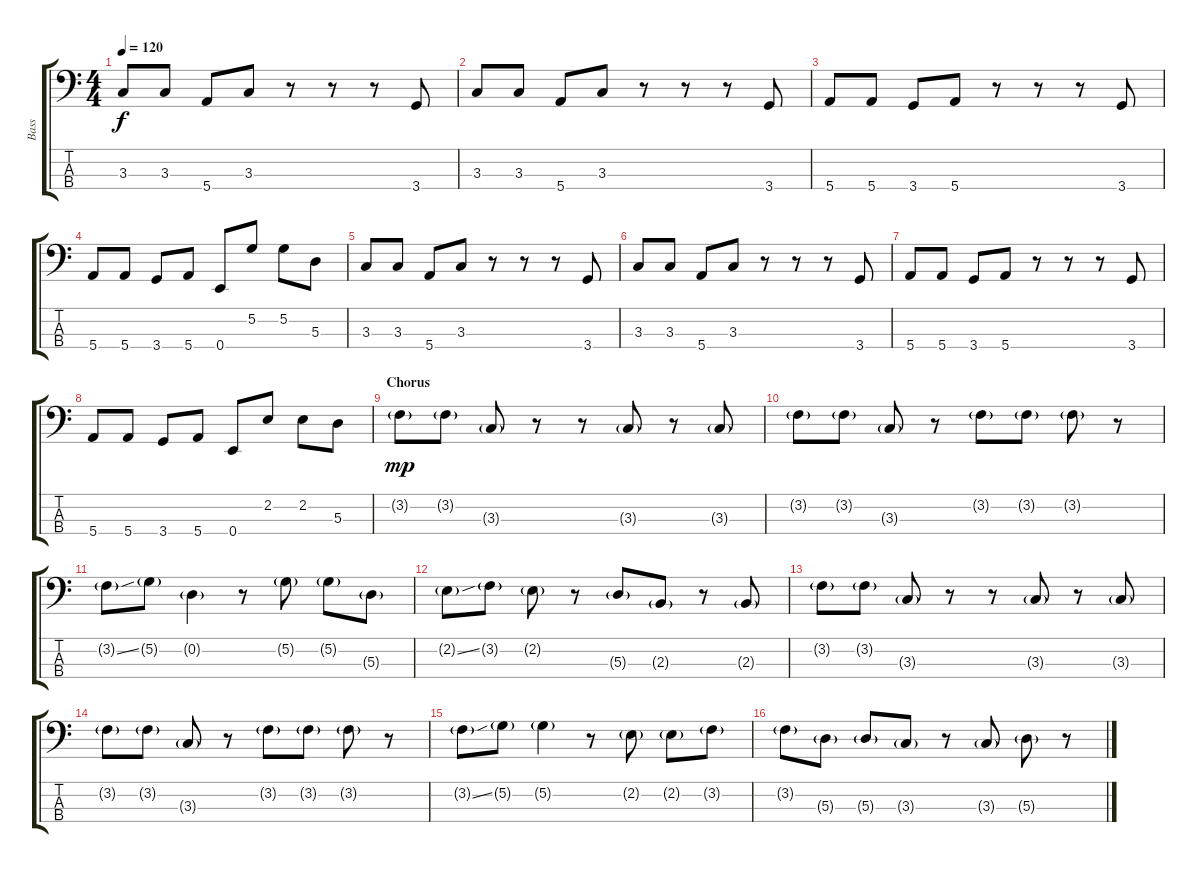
\track ("Bass" "Bass") {instrument electricbassfinger}
\staff {score tabs}
\tuning (G2 D2 A1 E1) {hide}
\ts (4 4)
\tempo 120
\clef f4
\ks c
3.3.8{dy f} 3.3.8 5.4.8 3.3.8 r.8 r.8 r.8 3.4.8 |
3.3.8 3.3.8 5.4.8 3.3.8 r.8 r.8 r.8 3.4.8 |
5.4.8 5.4.8 3.4.8 5.4.8 r.8 r.8 r.8 3.4.8 |
5.4.8 5.4.8 3.4.8 5.4.8 0.4.8 5.2.8 5.2.8 5.3.8 |
3.3.8 3.3.8 5.4.8 3.3.8 r.8 r.8 r.8 3.4.8 |
3.3.8 3.3.8 5.4.8 3.3.8 r.8 r.8 r.8 3.4.8 |
5.4.8 5.4.8 3.4.8 5.4.8 r.8 r.8 r.8 3.4.8 |
5.4.8 5.4.8 3.4.8 5.4.8 0.4.8 2.2.8 2.2.8 5.3.8 |
\section ("" "Chorus")
3.2{g}.8{dy mp} 3.2{g}.8 3.3{g}.8 r.8 r.8 3.3{g}.8 r.8 3.3{g}.8 |
3.2{g}.8 3.2{g}.8 3.3{g}.8 r.8 3.2{g}.8 3.2{g}.8 3.2{g}.8 r.8 |
3.2{ss g}.8 5.2{g}.8 0.2{g}.4 r.8 5.2{g}.8 5.2{g}.8 5.3{g}.8 |
2.2{ss g}.8 3.2{g}.8 2.2{g}.8 r.8 5.3{g}.8 2.3{g}.8 r.8 2.3{g}.8 |
3.2{g}.8 3.2{g}.8 3.3{g}.8 r.8 r.8 3.3{g}.8 r.8 3.3{g}.8 |
3.2{g}.8 3.2{g}.8 3.3{g}.8 r.8 3.2{g}.8 3.2{g}.8 3.2{g}.8 r.8 |
3.2{ss g}.8 5.2{g}.8 5.2{g}.4 r.8 2.2{g}.8 2.2{g}.8 3.2{g}.8 |
3.2{g}.8 5.3{g}.8 5.3{g}.8 3.3{g}.8 r.8 3.3{g}.8 5.3{g}.8 r.8
